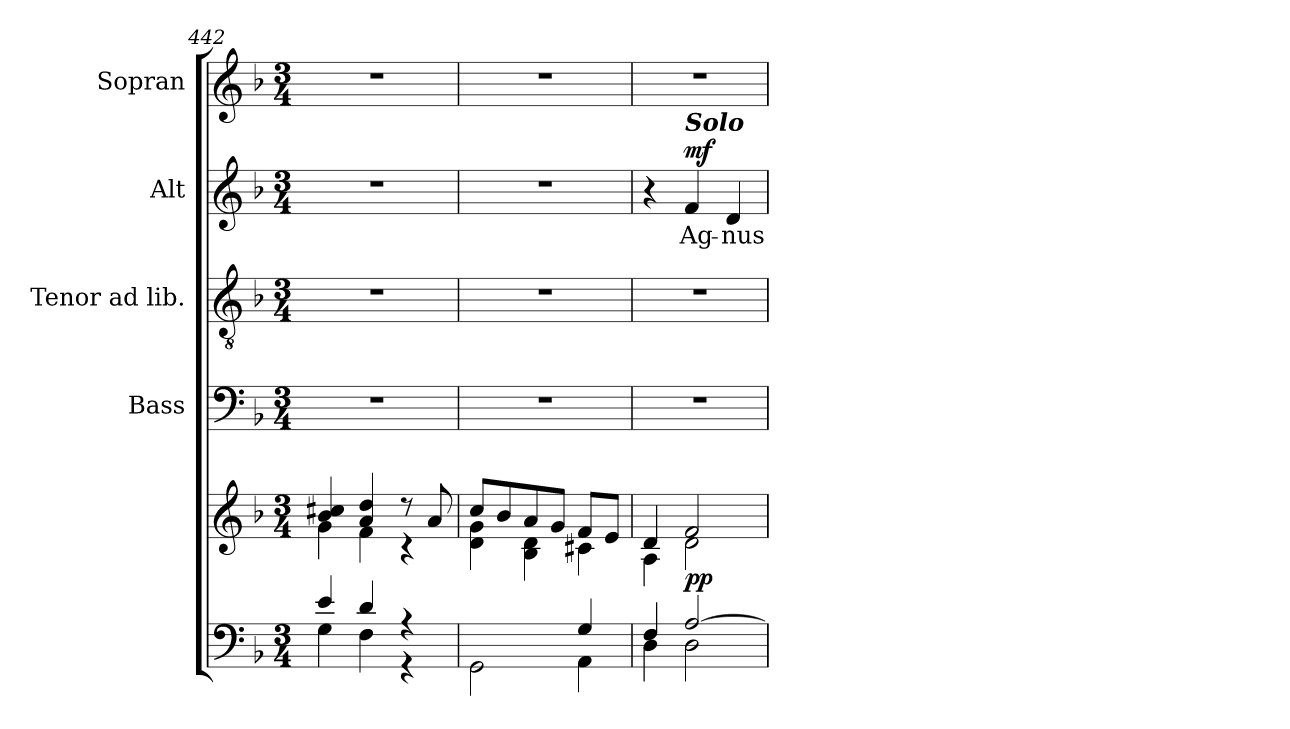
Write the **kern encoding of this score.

**kern	**kern	**dynam	**kern	**kern	**kern	**text	**dynam	**kern
*part5	*part5	*part5	*part4	*part3	*part2	*part2	*part2	*part1
*staff6	*staff5	*staff5/6	*staff4	*staff3	*staff2	*staff2	*staff2	*staff1
*	*	*	*I"Bass	*I"Tenor ad lib.	*I"Alt	*	*	*I"Sopran
*	*	*	*I'B.	*I'T.	*I'A.	*	*	*I'S.
*clefF4	*clefG2	*	*clefF4	*clefGv2	*clefG2	*	*	*clefG2
*k[b-]	*k[b-]	*	*k[b-]	*k[b-]	*k[b-]	*	*	*k[b-]
*F:	*F:	*	*F:	*F:	*F:	*	*	*F:
*M3/4	*M3/4	*	*M3/4	*M3/4	*M3/4	*	*	*M3/4
=442	=442	=442	=442	=442	=442	=442	=442	=442
*^	*^	*	*	*	*	*	*	*
4e/	4G\	4b-/ 4cc#X/	4g\	.	2.r	2.r	2.r	.	.	2.r
4d/	4F\	4a/ 4dd/	4f\	.	.	.	.	.	.	.
4r	4r	8r	4rc	.	.	.	.	.	.	.
.	.	8a/	.	.	.	.	.	.	.	.
=443	=443	=443	=443	=443	=443	=443	=443	=443	=443	=443
2GG\	2ryy	8cc/L	4d\ 4g\	.	2.r	2.r	2.r	.	.	2.r
.	.	8b-/	.	.	.	.	.	.	.	.
.	.	8a/	4B-\ 4d\	.	.	.	.	.	.	.
.	.	8g/J	.	.	.	.	.	.	.	.
4G/	4AA\	8f/L	4c#X\	.	.	.	.	.	.	.
.	.	8e/J	.	.	.	.	.	.	.	.
=444	=444	=444	=444	=444	=444	=444	=444	=444	=444	=444
4F/	4D\	4d/	4A\	.	2.r	2.r	4r	.	.	2.r
!	!	!	!	!	!	!	!LO:TX:a:Bi:t=Solo	!	!	!
!	!	!	!	!LO:DY:b	!	!	!	!LO:LY:b	!LO:DY:a	!
[>2A/	2D\	2f/	2d\	pp	.	.	4f/	Ag-	mf	.
!	!	!	!	!	!	!	!	!LO:LY:b	!	!
.	.	.	.	.	.	.	4d/	-nus	.	.
*v	*v	*	*	*	*	*	*	*	*	*
*	*v	*v	*	*	*	*	*	*	*
=	=	=	=	=	=	=	=	=
*-	*-	*-	*-	*-	*-	*-	*-	*-
